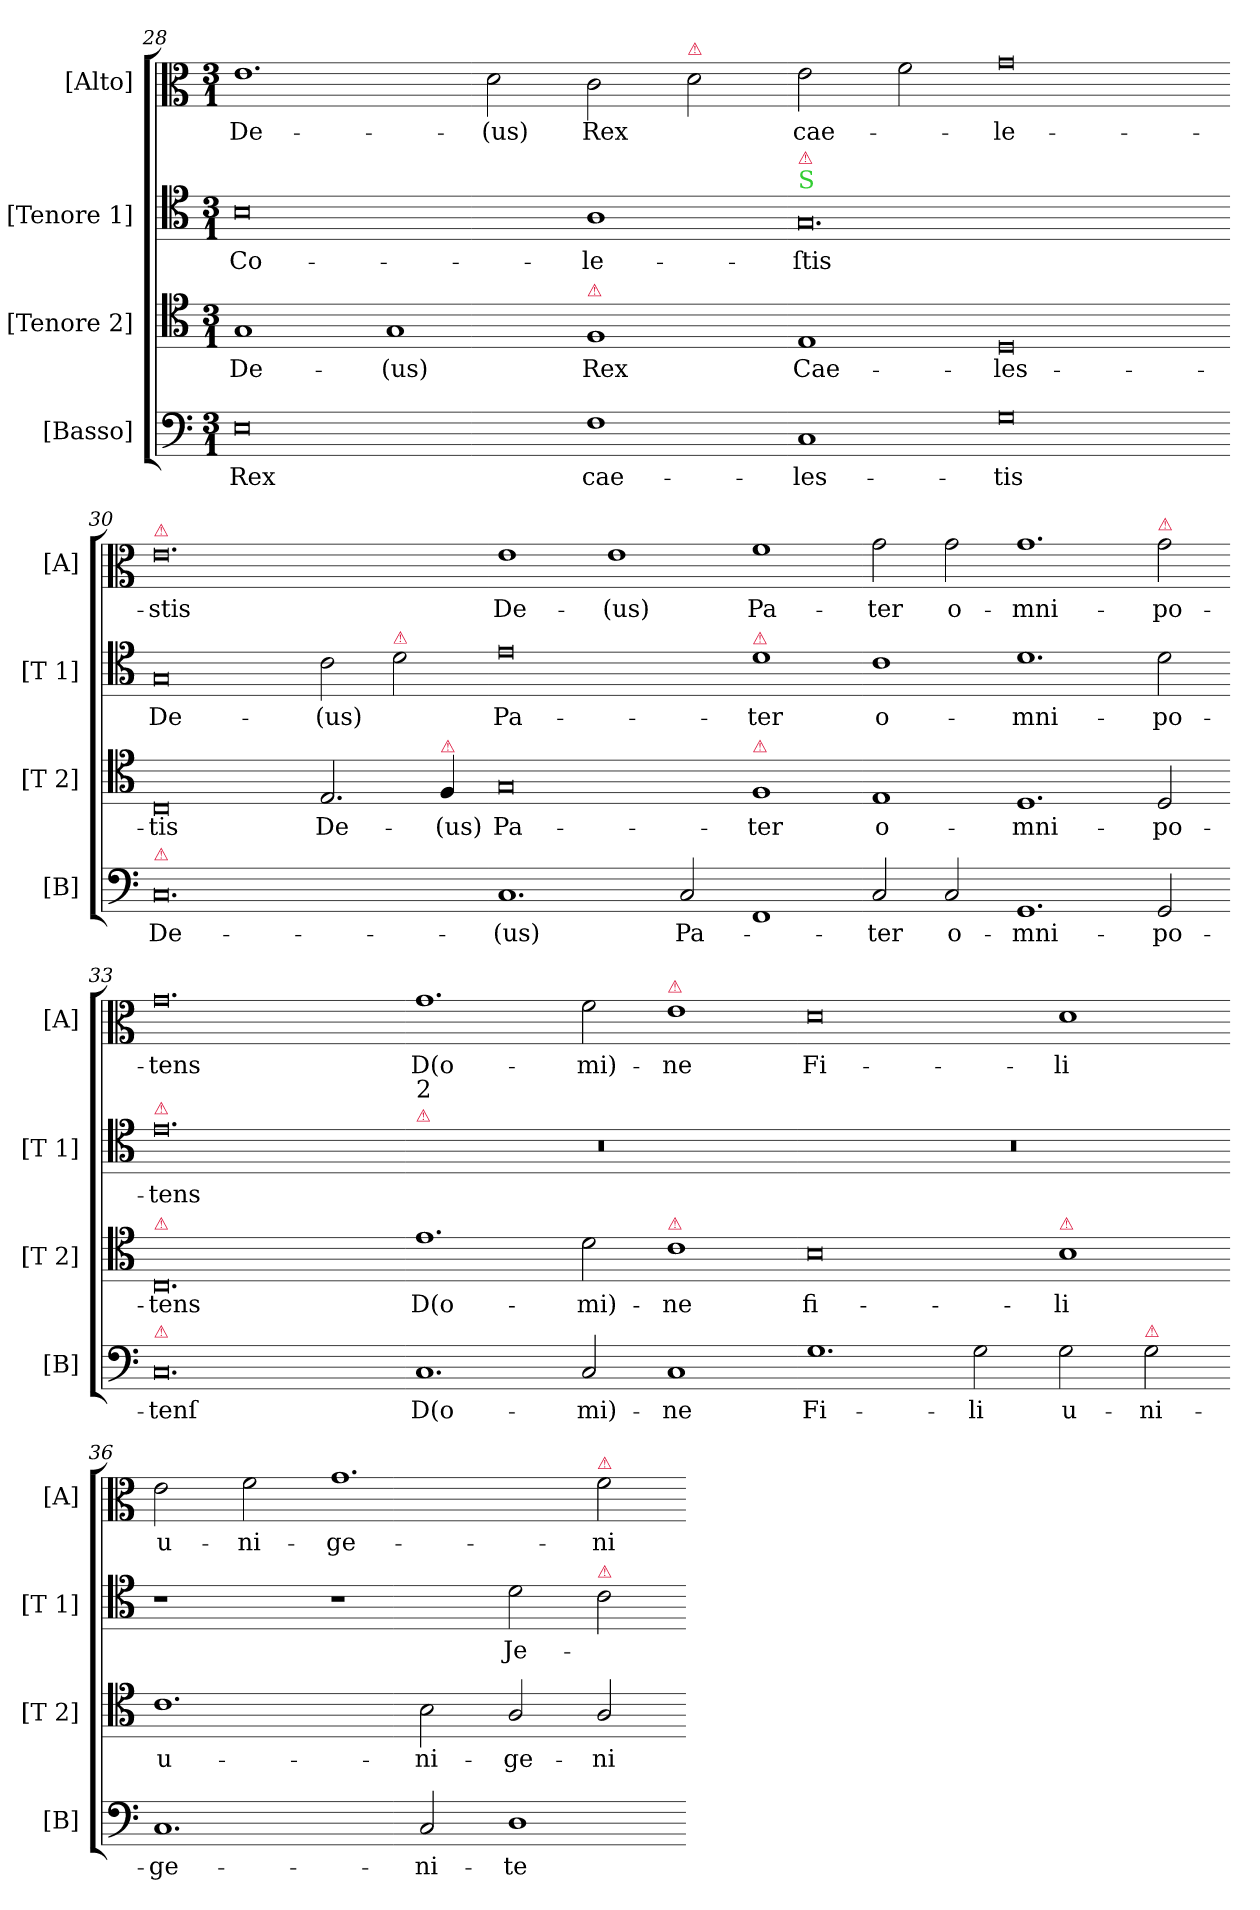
**kern	**text	**kern	**text	**kern	**text	**kern	**text
*part4	*part4	*part3	*part3	*part2	*part2	*part1	*part1
*staff4	*staff4	*staff3	*staff3	*staff2	*staff2	*staff1	*staff1
*I"[Basso]	*	*I"[Tenore 2]	*	*I"[Tenore 1]	*	*I"[Alto]	*
*I'[B]	*	*I'[T 2]	*	*I'[T 1]	*	*I'[A]	*
*clefF4	*	*clefC4	*	*clefC4	*	*clefC3	*
*k[]	*	*k[]	*	*k[]	*	*k[]	*
*M3/1	*	*M3/1	*	*M3/1	*	*M3/1	*
=28	=28	=28	=28	=28	=28	=28	=28
0E	Rex	1G	De-	0B	Co-	1.e	De-
.	.	1G	-(us)	.	.	.	.
.	.	.	.	.	.	2d\	-(us)
!	!	!LO:TX:a:color=crimson:t=⚠	!	!	!	!	!
1F	cae-	1F	Rex	1A	-le-	2c\	Rex
!	!	!	!	!	!	!LO:TX:a:color=crimson:t=⚠	!
.	.	.	.	.	.	2d\	.
=29-	=29-	=29-	=29-	=29-	=29-	=29-	=29-
!	!	!	!	!LO:TX:a:color=limegreen:t=S	!	!	!
!	!	!	!	!LO:TX:a:color=crimson:t=⚠	!	!	!
1C	-les-	1E	Cae-	0.G	ſtis	2e\	cae-
.	.	.	.	.	.	2f\	.
0G	-tis	0D	-les-	.	.	0g	-le-
=30-	=30-	=30-	=30-	=30-	=30-	=30-	=30-
!	!	!	!	!	!	!LO:TX:a:color=crimson:t=⚠	!
!LO:TX:a:color=crimson:t=⚠	!	!	!	!	!	!	!
0.C	De-	0C	-tis	0G	De-	0.e	-stis
.	.	2.E/	De-	2c\	-(us)	.	.
!	!	!	!	!LO:TX:a:color=crimson:t=⚠	!	!	!
.	.	.	.	2d\	.	.	.
!	!	!LO:TX:a:color=crimson:t=⚠	!	!	!	!	!
.	.	4F/	-(us)	.	.	.	.
=31-	=31-	=31-	=31-	=31-	=31-	=31-	=31-
1.C	-(us)	0G	Pa-	0e	Pa-	1e	De-
.	.	.	.	.	.	1e	-(us)
2C/	Pa-	.	.	.	.	.	.
!	!	!	!	!LO:TX:a:color=crimson:t=⚠	!	!	!
!	!	!LO:TX:a:color=crimson:t=⚠	!	!	!	!	!
1FF	.	1F	-ter	1d	-ter	1f	Pa-
=32-	=32-	=32-	=32-	=32-	=32-	=32-	=32-
2C/	-ter	1E	o-	1c	o-	2g\	-ter
2C/	o-	.	.	.	.	2g\	o-
1.GG	-mni-	1.D	-mni-	1.d	-mni-	1.g	-mni-
!	!	!	!	!	!	!LO:TX:a:color=crimson:t=⚠	!
2GG/	-po-	2D/	-po-	2d\	-po-	2g\	-po-
=33-	=33-	=33-	=33-	=33-	=33-	=33-	=33-
!	!	!	!	!LO:TX:a:color=crimson:t=⚠	!	!	!
!	!	!LO:TX:a:color=crimson:t=⚠	!	!	!	!	!
!LO:TX:a:color=crimson:t=⚠	!	!	!	!	!	!	!
0.C	-tenſ	0.C	-tens	0.e	-tens	0.g	-tens
=34-	=34-	=34-	=34-	=34-	=34-	=34-	=34-
!	!	!	!	!LO:TX:a:color=crimson:t=⚠	!	!	!
!	!	!	!	!LO:TX:a:t=2	!	!	!
1.C	D(o-	1.e	D(o-	0.r	.	1.g	D(o-
2C/	-mi)-	2d\	-mi)-	.	.	2f\	-mi)-
!	!	!	!	!	!	!LO:TX:a:color=crimson:t=⚠	!
!	!	!LO:TX:a:color=crimson:t=⚠	!	!	!	!	!
1C	-ne	1c	-ne	.	.	1e	-ne
=35-	=35-	=35-	=35-	=35-	=35-	=35-	=35-
1.G	Fi-	0B	fi-	0.r	.	0d	Fi-
2G\	-li	.	.	.	.	.	.
!	!	!LO:TX:a:color=crimson:t=⚠	!	!	!	!	!
2G\	u-	1B	-li	.	.	1d	-li
!LO:TX:a:color=crimson:t=⚠	!	!	!	!	!	!	!
2G\	-ni-	.	.	.	.	.	.
=36-	=36-	=36-	=36-	=36-	=36-	=36-	=36-
1.C	-ge-	1.c	u-	1r	.	2e\	u-
.	.	.	.	.	.	2f\	-ni-
.	.	.	.	1r	.	1.g	-ge-
2C/	-ni-	2B\	-ni-	.	.	.	.
1D	-te	2A/	-ge-	2d\	Je-	.	.
!	!	!	!	!	!	!LO:TX:a:color=crimson:t=⚠	!
!	!	!	!	!LO:TX:a:color=crimson:t=⚠	!	!	!
.	.	2A/	-ni-	2c\	.	2f\	-ni-
=-	=-	=-	=-	=-	=-	=-	=-
*-	*-	*-	*-	*-	*-	*-	*-
